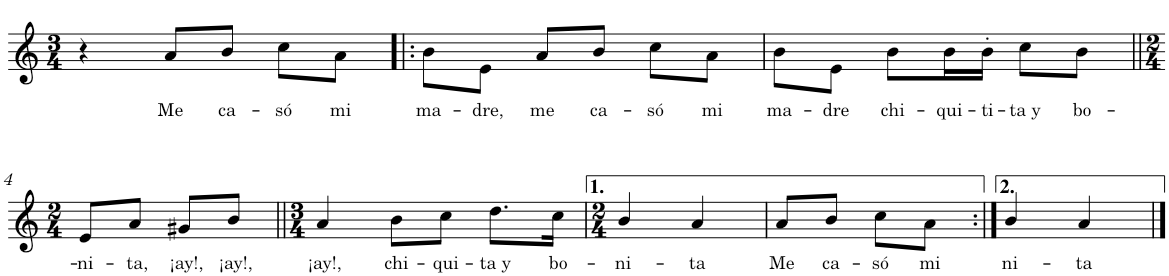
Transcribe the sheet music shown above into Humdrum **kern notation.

**kern	**text
*part1	*part1
*staff1	*staff1
*I"Nylon Guitar	*
*clefG2	*
*Trd7c12	*
*k[]	*
*M3/4	*
=1	=1
4r	.
!	!LO:LY:b
8a/L	Me
!	!LO:LY:b
8b/J	ca-
!	!LO:LY:b
8cc\L	-só
!	!LO:LY:b
8a\J	mi
=2!|:	=2!|:
!	!LO:LY:b
8b\L	ma-
!	!LO:LY:b
8e\J	-dre,
!	!LO:LY:b
8a/L	me
!	!LO:LY:b
8b/J	ca-
!	!LO:LY:b
8cc\L	-só
!	!LO:LY:b
8a\J	mi
=3	=3
!	!LO:LY:b
8b\L	ma-
!	!LO:LY:b
8e\J	-dre
!	!LO:LY:b
8b\L	chi-
!	!LO:LY:b
16b\L	-qui-
!	!LO:LY:b
16b'\JJ	ti-
!	!LO:LY:b
8cc\L	-ta y
!	!LO:LY:b
8b\J	bo-
!!LO:LB:g=z
=4||	=4||
*M2/4	*
!	!LO:LY:b
8e/L	-ni-
!	!LO:LY:b
8a/J	-ta,
!	!LO:LY:b
8g#X/L	¡ay!,
!	!LO:LY:b
8b/J	¡ay!,
=5||	=5||
*M3/4	*
!	!LO:LY:b
4a/	¡ay!,
!	!LO:LY:b
8b\L	chi-
!	!LO:LY:b
8cc\J	-qui-
!	!LO:LY:b
8.dd\L	-ta y
!	!LO:LY:b
16cc\Jk	bo-
=6	=6
*M2/4	*
!	!LO:LY:b
4a/	-ni-
!	!LO:LY:b
4a/	-ta
=7	=7
!	!LO:LY:b
8a/L	Me
!	!LO:LY:b
8b/J	ca-
!	!LO:LY:b
8cc\L	-só
!	!LO:LY:b
8a\J	mi
=8:|!	=8:|!
!	!LO:LY:b
4a/	-ni-
!	!LO:LY:b
4a/	-ta
==	==
*-	*-
